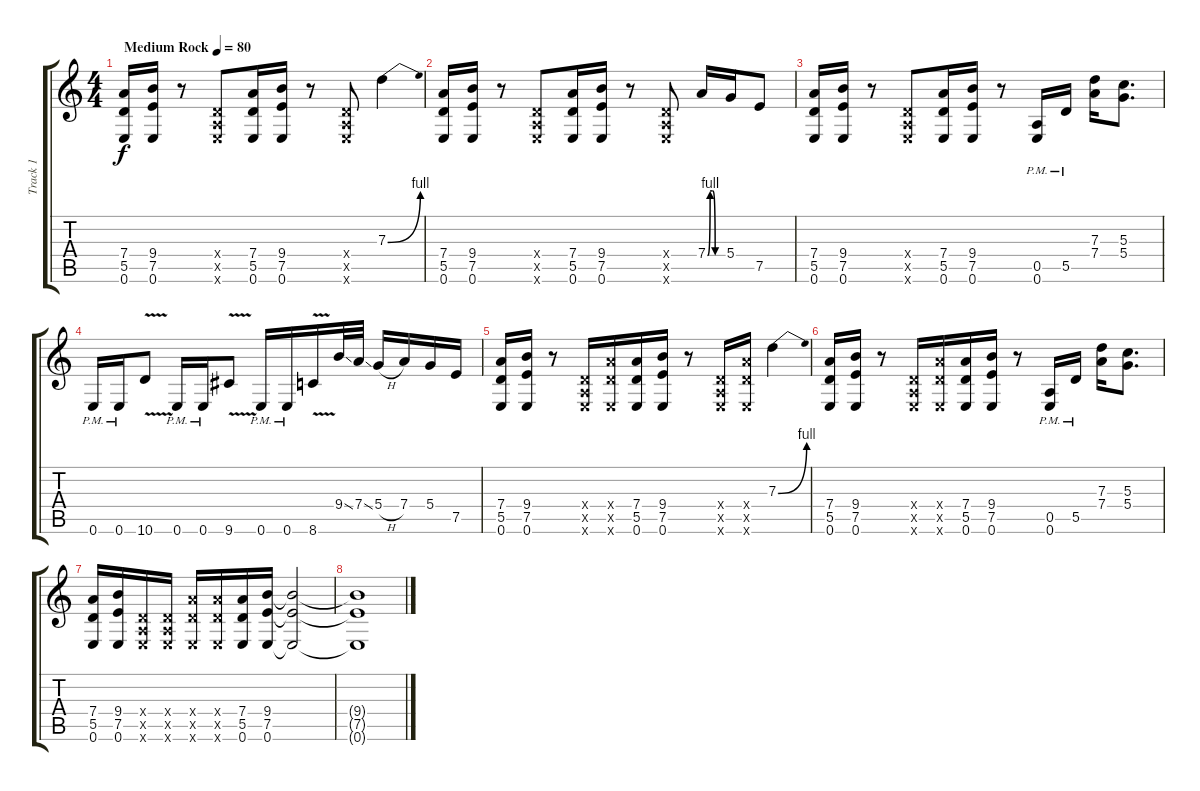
\track ("Track 1" "Track 1") {instrument distortionguitar}
\staff {score tabs}
\tuning (E4 B3 G3 D3 A2 E2) {hide}
\ts (4 4)
\tempo (80 "Medium Rock")
\clef g2
\ks c
(7.4 5.5 0.6).16{dy f instrument distortionguitar} (9.4 7.5 0.6).16 r.8 (0.4{x} 0.5{x} 0.6{x}).8 (7.4 5.5 0.6).16 (9.4 7.5 0.6).16 r.8 (0.4{x} 0.5{x} 0.6{x}).8 7.3{be (bend 0 0 60 4)}.4 |
(7.4 5.5 0.6).16 (9.4 7.5 0.6).16 r.8 (0.4{x} 0.5{x} 0.6{x}).8 (7.4 5.5 0.6).16 (9.4 7.5 0.6).16 r.8 (0.4{x} 0.5{x} 0.6{x}).8 7.4{be (custom 0 0 10 4 20 4 30 0 60 0)}.16 5.4.16 7.5.8 |
(7.4 5.5 0.6).16 (9.4 7.5 0.6).16 r.8 (0.4{x} 0.5{x} 0.6{x}).8 (7.4 5.5 0.6).16 (9.4 7.5 0.6).16 r.8 (0.5{pm} 0.6{pm}).16 5.5{pm}.16 (7.3 7.4).16 (5.3 5.4).8{d} |
0.6{pm}.16 0.6{pm}.16 10.6{v}.8 0.6{pm}.16 0.6{pm}.16 9.6{v}.8 0.6{pm}.16 0.6{pm}.16 8.6{v}.16 9.4{ss}.32 7.4{ss}.32 5.4{h}.16 7.4.16 5.4.16 7.5.16 |
(7.4 5.5 0.6).16 (9.4 7.5 0.6).16 r.8 (0.4{x} 0.5{x} 0.6{x}).16 (7.4{x} 5.5{x} 0.6{x}).16 (7.4 5.5 0.6).16 (9.4 7.5 0.6).16 r.8 (0.4{x} 0.5{x} 0.6{x}).16 (7.4{x} 5.5{x} 0.6{x}).16 7.3{be (bend 0 0 60 4)}.4 |
(7.4 5.5 0.6).16 (9.4 7.5 0.6).16 r.8 (0.4{x} 0.5{x} 0.6{x}).16 (7.4{x} 5.5{x} 0.6{x}).16 (7.4 5.5 0.6).16 (9.4 7.5 0.6).16 r.8 (0.5{pm} 0.6{pm}).16 5.5{pm}.16 (7.3 7.4).16 (5.3 5.4).8{d} |
(7.4 5.5 0.6).16 (9.4 7.5 0.6).16 (0.4{x} 0.5{x} 0.6{x}).16 (0.4{x} 0.5{x} 0.6{x}).16 (7.4{x} 5.5{x} 0.6{x}).16 (7.4{x} 5.5{x} 0.6{x}).16 (7.4 5.5 0.6).16 (9.4 7.5 0.6).16 (9.4{t} 7.5{t} 0.6{t}).2 |
(9.4{t} 7.5{t} 0.6{t}).1
